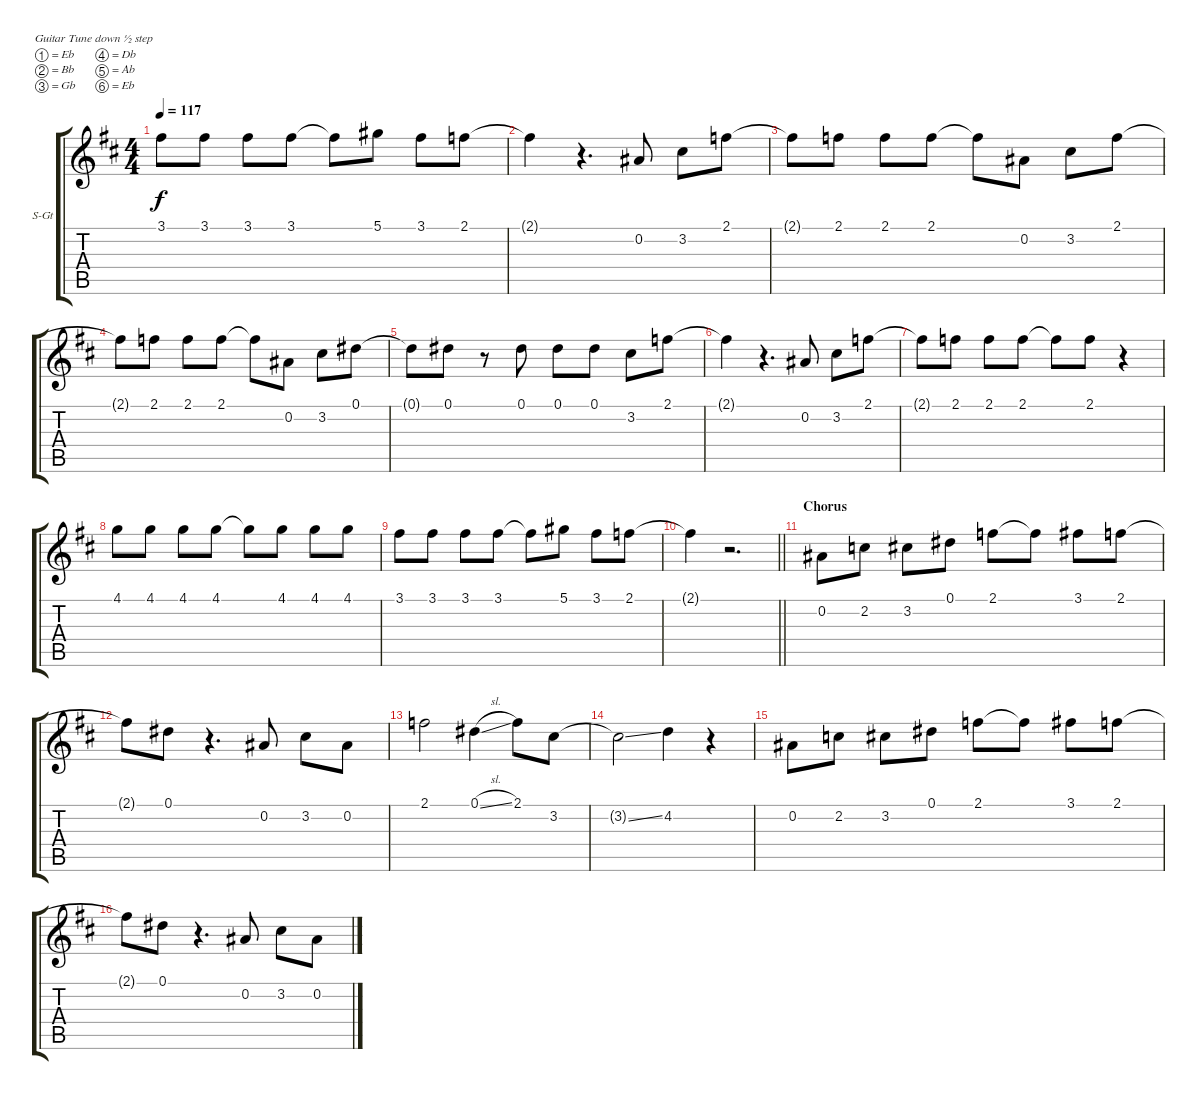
\bracketExtendMode groupsimilarinstruments
\firstSystemTrackNameOrientation horizontal
\otherSystemsTrackNameOrientation horizontal
\track ("Вокал" "S-Gt") {instrument trumpet}
\staff {score tabs}
\tuning (Eb4 Bb3 Gb3 Db3 Ab2 Eb2)
\displaytranspose 12
\ts (4 4)
\tempo 117
\clef g2
\ks d
3.1.8{dy f} 3.1.8 3.1.8 3.1.8 3.1{t}.8 5.1.8 3.1.8 2.1.8 |
2.1{t}.4 r.4{d} 0.2.8 3.2.8 2.1.8 |
2.1{t}.8 2.1.8 2.1.8 2.1.8 2.1{t}.8 0.2.8 3.2.8 2.1.8 |
2.1{t}.8 2.1.8 2.1.8 2.1.8 2.1{t}.8 0.2.8 3.2.8 0.1.8 |
0.1{t}.8 0.1.8 r.8 0.1.8 0.1.8 0.1.8 3.2.8 2.1.8 |
2.1{t}.4 r.4{d} 0.2.8 3.2.8 2.1.8 |
2.1{t}.8 2.1.8 2.1.8 2.1.8 2.1{t}.8 2.1.8 r.4 |
4.1.8 4.1.8 4.1.8 4.1.8 4.1{t}.8 4.1.8 4.1.8 4.1.8 |
3.1.8 3.1.8 3.1.8 3.1.8 3.1{t}.8 5.1.8 3.1.8 2.1.8 |
\barLineRight lightlight
2.1{t}.4 r.2{d} |
\section ("" "Chorus")
0.2.8 2.2.8 3.2.8 0.1.8 2.1.8 2.1{t}.8 3.1.8 2.1.8 |
2.1{t}.8 0.1.8 r.4{d} 0.2.8 3.2.8 0.2.8 |
2.1.2 0.1{sl}.4 2.1.8 3.2.8 |
3.2{ss t}.2 4.2.4 r.4 |
0.2.8 2.2.8 3.2.8 0.1.8 2.1.8 2.1{t}.8 3.1.8 2.1.8 |
2.1{t}.8 0.1.8 r.4{d} 0.2.8 3.2.8 0.2.8
